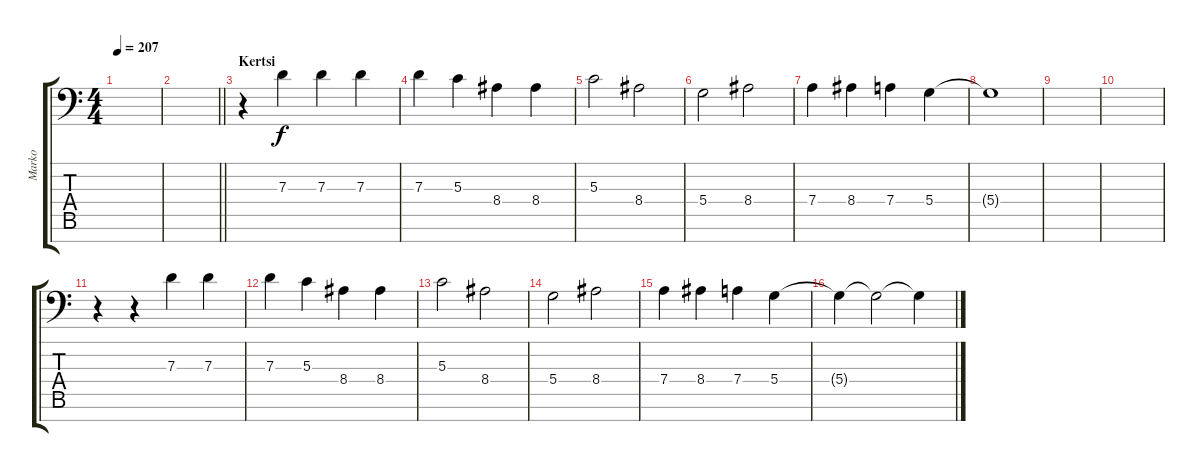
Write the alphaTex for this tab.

\track ("Marko" "Marko") {instrument cello}
\staff {score tabs}
\tuning (E4 B3 G3 D3 A2 E2 C-1) {hide}
\ts (4 4)
\tempo 207
\clef f4
\ks c
|
\barLineRight lightlight
|
\section ("" "Kertsi")
r.4 7.3.4 7.3.4 7.3.4 |
7.3.4 5.3.4 8.4.4 8.4.4 |
5.3.2 8.4.2 |
5.4.2 8.4.2 |
7.4.4 8.4.4 7.4.4 5.4.4 |
5.4{t}.1 |
|
|
r.4 r.4 7.3.4 7.3.4 |
7.3.4 5.3.4 8.4.4 8.4.4 |
5.3.2 8.4.2 |
5.4.2 8.4.2 |
7.4.4 8.4.4 7.4.4 5.4.4 |
5.4{t}.4 5.4{t}.2 5.4{t}.4
